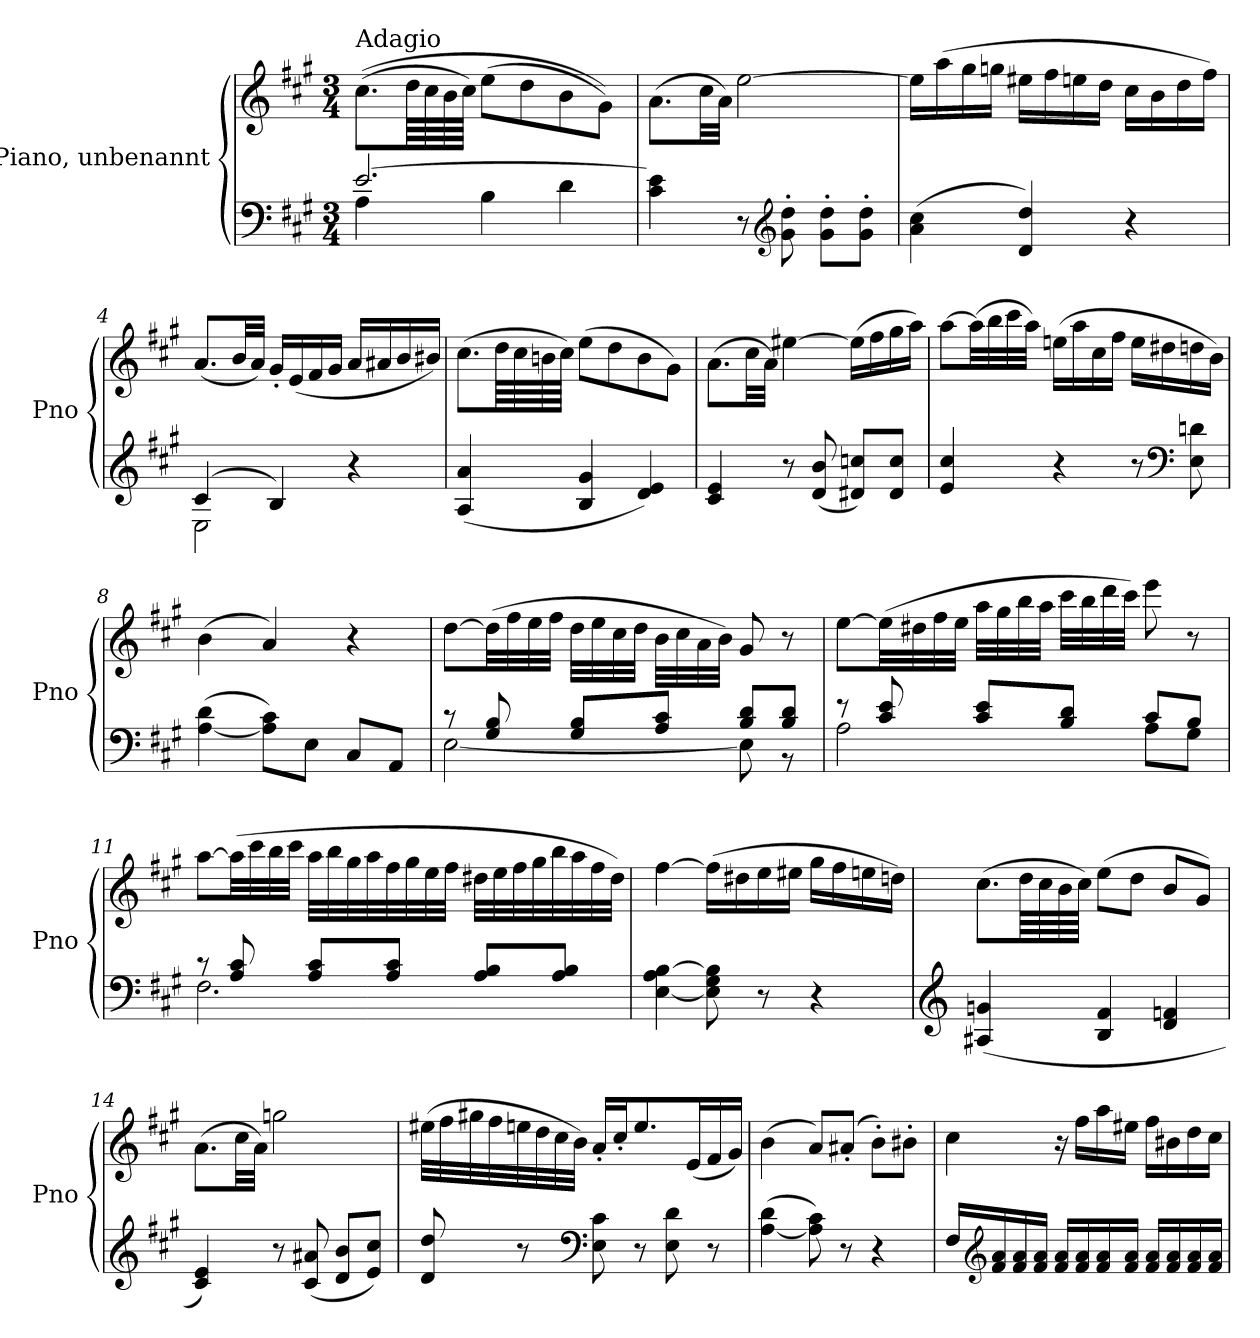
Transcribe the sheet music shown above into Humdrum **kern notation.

**kern	**kern
*part2	*part1
*staff2	*staff1
*I"Piano, unbenannt	*I"Piano, unbenannt
*I'Pno	*I'Pno
*clefF4	*clefG2
*k[f#c#g#]	*k[f#c#g#]
*M3/4	*M3/4
=1	=1
*^	*
!	!	!LO:TX:a:t=Adagio
[2.e/	4A\	(>(>8.cc#\L
.	.	64dd\LLL
.	.	64cc#\
.	.	64b\
.	.	64cc#\JJJJ)
.	4B\	(>8ee\L
.	.	8dd\
.	4d\	8b\
.	.	8g#\J))
*v	*v	*
=2	=2
4c#\ 4e\]	(>8.a\L
.	32cc#\LL
.	32a\JJJ)
8r	[2ee\
*clefG2	*
8g#\' 8dd\'	.
8g#\' 8dd\'L	.
8g#\' 8dd\'J	.
=3	=3
(>4a\ 4cc#\	16ee\LL]
.	(<16aa\
.	16gg#\
.	16ggn\JJ
4d/ 4dd/)	16ee#X\LL
.	16ff#\
.	16een\
.	16dd\JJ
4r	16cc#\LL
.	16b\
.	16dd\
.	16ff#\JJ)
=4	=4
*^	*
(>4c#/	2E\	(<8.a/L
.	.	32b/LL
.	.	32a/JJJ)
4B/)	.	16g#'/LL
.	.	(<16e/
.	.	16f#/
.	.	16g#/JJ
4r	4ryy	16a/LL
.	.	16a#X/
.	.	16b/
.	.	16b#X/JJ)
*v	*v	*
=5	=5
(<4A/ 4a/	(>8.cc#\L
.	64dd\LLL
.	64cc#\
.	64bn\
.	64cc#\JJJJ)
4B/ 4g#/	(>8ee\L
.	8dd\
4d/ 4e/)	8b\
.	8g#\J)
=6	=6
4c#/ 4e/	(>8.a\L
.	32cc#\LL
.	32a\JJJ)
8r	[4ee#X\
(<8d/ 8b/	.
8d#X/ 8ccn/L)	(>16ee#\LL]
.	16ff#\
8d#/ 8cc/J	16gg#\
.	16aa\JJ)
=7	=7
4e/ 4cc#/	[8aa\L
.	(>32aa\LL]
.	32bb\
.	32ccc#\
.	32aa\JJJ)
4r	(>16een\LL
.	16aa\
.	16cc#\
.	16ff#\JJ
8r	16ee\LL
.	16dd#X\
*clefF4	*
8E\ 8dn\	16ddn\
.	16b\JJ)
=8	=8
(>[4A\ 4d\	(>4b\
8A\] 8c#\L)	4a/)
8E\J	.
8C#/L	4r
8AA/J	.
=9	=9
*^	*
8r	[2E\	[8dd\L
8G#/ 8B/	.	(>32dd\LL]
.	.	32ff#\
.	.	32ee\
.	.	32ff#\JJJ
8G#/ 8B/L	.	32dd\LLL
.	.	32ee\
.	.	32cc#\
.	.	32dd\JJJ
8A/ 8c#/J	.	32b\LLL
.	.	32cc#\
.	.	32a\
.	.	32b\JJJ)
8B/ 8d/L	8E\]	8g#/
8B/ 8d/J	8r	8r
=10	=10	=10
8r	2A\	[8ee\L
8c#/ 8e/	.	(>32ee\LL]
.	.	32dd#X\
.	.	32ff#\
.	.	32ee\JJJ
8c#/ 8e/L	.	32aa\LLL
.	.	32gg#\
.	.	32bb\
.	.	32aa\JJJ
8B/ 8d/J	.	32ccc#\LLL
.	.	32bb\
.	.	32ddd\
.	.	32ccc#\JJJ)
8c#/L	8A\L	8eee\
8B/J	8G#\J	8r
=11	=11	=11
8r	2.F#\	[8aa\L
8A/ 8c#/	.	(>32aa\LL]
.	.	32ccc#\
.	.	32bb\
.	.	32ccc#\JJJ
8A/ 8c#/L	.	32aa\LLL
.	.	32bb\
.	.	32gg#\
.	.	32aa\
8A/ 8c#/J	.	32ff#\
.	.	32gg#\
.	.	32ee\
.	.	32ff#\JJJ
8A/ 8B/L	.	32dd#X\LLL
.	.	32ee\
.	.	32ff#\
.	.	32gg#\
8A/ 8B/J	.	32bb\
.	.	32aa\
.	.	32ff#\
.	.	32dd#\JJJ)
*v	*v	*
=12	=12
[4E\ 4A\ [4B\	[4ff#\
8E\] 8G#\ 8B\]	(>16ff#\LL]
.	16dd#X\
8r	16ee\
.	16ee#X\JJ
4r	16gg#\LL
.	16ff#\
.	16een\
.	16ddn\JJ)
=13	=13
*clefG2	*
(<4A#X/ 4gn/	(>8.cc#\L
.	64dd\LLL
.	64cc#\
.	64b\
.	64cc#\JJJJ)
4B/ 4f#/	(>8ee\L
.	8dd\J
4d/ 4fn/	8b/L
.	8g#/J)
=14	=14
4c#/ 4e/)	(>8.a\L
.	32cc#\LL
.	32a\JJJ)
8r	2ggn\
(<8c#/ 8a#X/	.
8d/ 8b/L	.
8e/ 8cc#/J)	.
=15	=15
8d/ 8dd/	(>32ee#X\LLL
.	32ff#\
.	32gg#X\
.	32ff#\
8r	32een\
.	32dd\
.	32cc#\
.	32b\JJJ)
*clefF4	*
8E\ 8c#\	16a'/LL
.	16cc#'/J
8r	8.ee/
8E\ 8d\	.
.	(<16e/L
8r	16f#/
.	16g#/JJ)
=16	=16
(>[4A\ 4d\	(>4b\
8A\] 8c#\)	8a/L)
8r	(>8a#X'/J
4r	8b'\L)
.	8b#X'\J
=17	=17
16F#/LL	4cc#\
*clefG2	*
16f#/ 16a/	.
16f#/ 16a/	.
16f#/ 16a/JJ	.
16f#/ 16a/LL	16r
16f#/ 16a/	16ff#\LL
16f#/ 16a/	16aa\
16f#/ 16a/JJ	16ee#X\JJ
16f#/ 16a/LL	16ff#\LL
16f#/ 16a/	16b#X\
16f#/ 16a/	16dd\
16f#/ 16a/JJ	16cc#\JJ
=	=
*-	*-
